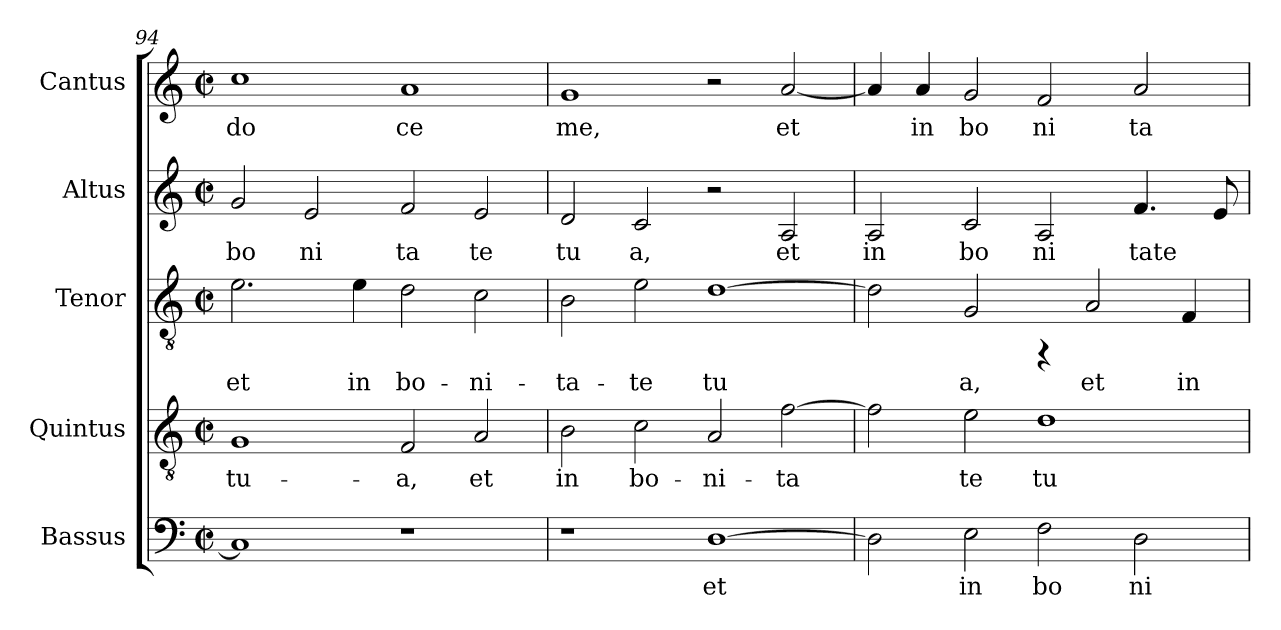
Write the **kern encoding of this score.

**kern	**text	**kern	**text	**kern	**text	**kern	**text	**kern	**text
*part5	*part5	*part4	*part4	*part3	*part3	*part2	*part2	*part1	*part1
*staff5	*staff5	*staff4	*staff4	*staff3	*staff3	*staff2	*staff2	*staff1	*staff1
*I"Bassus	*	*I"Quintus	*	*I"Tenor	*	*I"Altus	*	*I"Cantus	*
*clefF4	*	*clefGv2	*	*clefGv2	*	*clefG2	*	*clefG2	*
*k[]	*	*k[]	*	*k[]	*	*k[]	*	*k[]	*
*C:	*	*C:	*	*C:	*	*C:	*	*C:	*
*M2/2	*	*M2/2	*	*M2/2	*	*M2/2	*	*M2/2	*
*met(c|)	*	*met(c|)	*	*met(c|)	*	*met(c|)	*	*met(c|)	*
=94	=94	=94	=94	=94	=94	=94	=94	=94	=94
!	!LO:LY:b:cj	!	!LO:LY:b:cj	!	!LO:LY:b:cj	!	!LO:LY:b:cj	!	!LO:LY:b:cj
1C]	.	1G	tu-	2.e\	et	2g/	bo	1cc	do
!	!	!	!	!	!	!	!LO:LY:b:cj	!	!
.	.	.	.	.	.	2e/	ni	.	.
!	!	!	!	!	!LO:LY:b:cj	!	!	!	!
.	.	.	.	4e\	in	.	.	.	.
!	!	!	!LO:LY:b:cj	!	!LO:LY:b:cj	!	!LO:LY:b:cj	!	!LO:LY:b:cj
1r	.	2F/	-a,	2d\	bo-	2f/	ta	1a	ce
!	!	!	!LO:LY:b:cj	!	!LO:LY:b:cj	!	!LO:LY:b:cj	!	!
.	.	2A/	et	2c\	-ni-	2e/	te	.	.
=95	=95	=95	=95	=95	=95	=95	=95	=95	=95
!	!	!	!LO:LY:b:cj	!	!LO:LY:b:cj	!	!LO:LY:b:cj	!	!LO:LY:b:cj
1r	.	2B\	in	2B\	-ta-	2d/	tu	1g	me,
!	!	!	!LO:LY:b:cj	!	!LO:LY:b:cj	!	!LO:LY:b:cj	!	!
.	.	2c\	bo-	2e\	-te	2c/	a,	.	.
!	!LO:LY:b:cj	!	!LO:LY:b:cj	!	!LO:LY:b:cj	!	!	!	!
[>1D	et	2A/	-ni-	[>1d	tu-	2r	.	2r	.
!	!	!	!LO:LY:b:cj	!	!	!	!LO:LY:b:cj	!	!LO:LY:b:cj
.	.	[>2f\	-ta-	.	.	2A/	et	[<2a/	et
=96	=96	=96	=96	=96	=96	=96	=96	=96	=96
!	!LO:LY:b:cj	!	!LO:LY:b:cj	!	!LO:LY:b:cj	!	!LO:LY:b:cj	!	!LO:LY:b:cj
2D\]	.	2f\]	--	2d\]	--	2A/	in	4a/]	.
!	!	!	!	!	!	!	!	!	!LO:LY:b:cj
.	.	.	.	.	.	.	.	4a/	in
!	!LO:LY:b:cj	!	!LO:LY:b:cj	!	!LO:LY:b:cj	!	!LO:LY:b:cj	!	!LO:LY:b:cj
2E\	in	2e\	-te	2G/	-a,	2c/	bo	2g/	bo
!	!LO:LY:b:cj	!	!LO:LY:b:cj	!	!	!	!LO:LY:b:cj	!	!LO:LY:b:cj
2F\	bo	1d	tu-	4rFF	.	2A/	ni	2f/	ni
!	!	!	!	!	!LO:LY:b:cj	!	!	!	!
.	.	.	.	2A/	et	.	.	.	.
!	!LO:LY:b:cj	!	!	!	!	!	!LO:LY:b:cj	!	!LO:LY:b:cj
2D\	ni	.	.	.	.	4.f/	tate	2a/	ta
!	!	!	!	!	!LO:LY:b:cj	!	!	!	!
.	.	.	.	4F/	in	.	.	.	.
!	!	!	!	!	!	!	!LO:LY:b:cj	!	!
.	.	.	.	.	.	8e/	.	.	.
=	=	=	=	=	=	=	=	=	=
*-	*-	*-	*-	*-	*-	*-	*-	*-	*-
